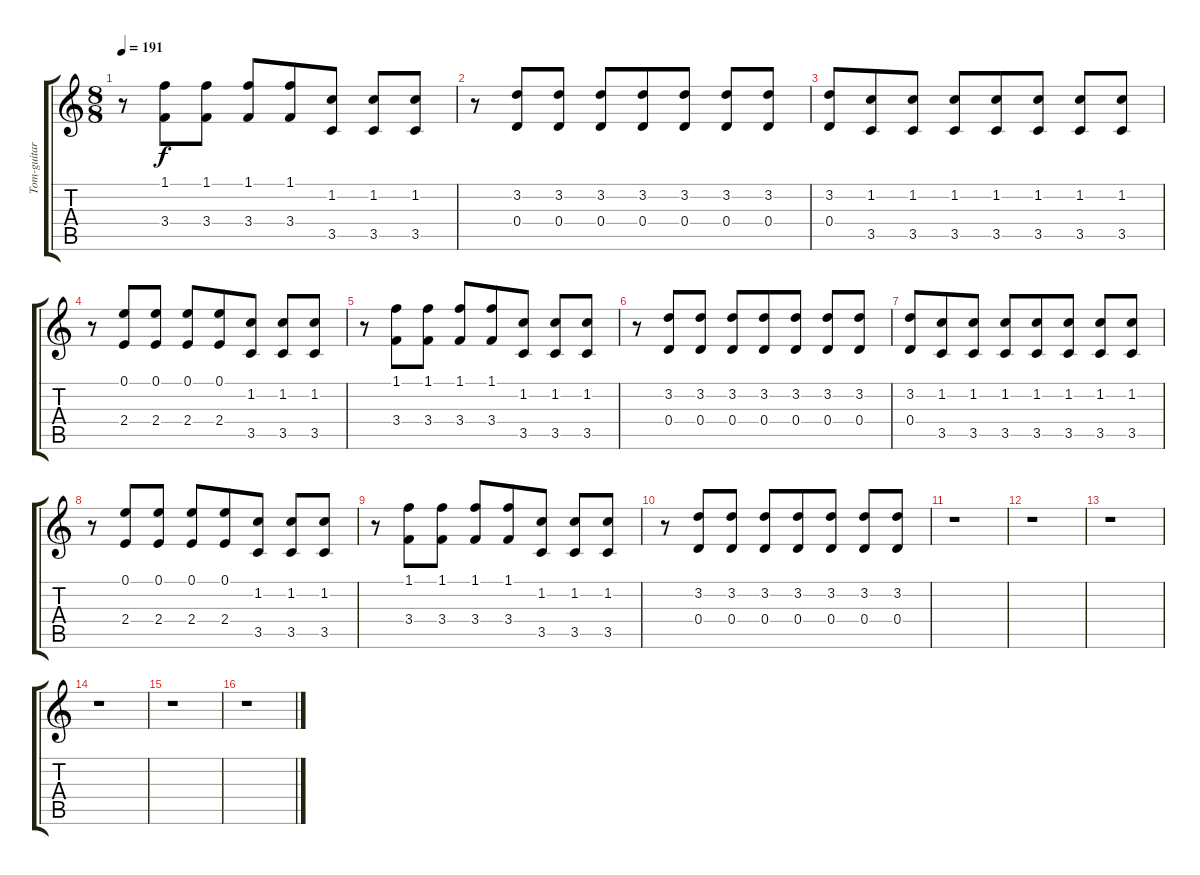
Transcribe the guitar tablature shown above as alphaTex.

\track ("Tom-guitar" "Tom-guitar") {instrument distortionguitar}
\staff {score tabs}
\tuning (E4 B3 G3 D3 A2 E2) {hide}
\ts (8 8)
\tempo 191
\clef g2
\ks c
r.8{dy f} (1.1 3.4).8 (1.1 3.4).8 (1.1 3.4).8 (1.1 3.4).8 (1.2 3.5).8 (1.2 3.5).8 (1.2 3.5).8 |
r.8 (3.2 0.4).8 (3.2 0.4).8 (3.2 0.4).8 (3.2 0.4).8 (3.2 0.4).8 (3.2 0.4).8 (3.2 0.4).8 |
(3.2 0.4).8 (1.2 3.5).8 (1.2 3.5).8 (1.2 3.5).8 (1.2 3.5).8 (1.2 3.5).8 (1.2 3.5).8 (1.2 3.5).8 |
r.8 (0.1 2.4).8 (0.1 2.4).8 (0.1 2.4).8 (0.1 2.4).8 (1.2 3.5).8 (1.2 3.5).8 (1.2 3.5).8 |
r.8 (1.1 3.4).8 (1.1 3.4).8 (1.1 3.4).8 (1.1 3.4).8 (1.2 3.5).8 (1.2 3.5).8 (1.2 3.5).8 |
r.8 (3.2 0.4).8 (3.2 0.4).8 (3.2 0.4).8 (3.2 0.4).8 (3.2 0.4).8 (3.2 0.4).8 (3.2 0.4).8 |
(3.2 0.4).8 (1.2 3.5).8 (1.2 3.5).8 (1.2 3.5).8 (1.2 3.5).8 (1.2 3.5).8 (1.2 3.5).8 (1.2 3.5).8 |
r.8 (0.1 2.4).8 (0.1 2.4).8 (0.1 2.4).8 (0.1 2.4).8 (1.2 3.5).8 (1.2 3.5).8 (1.2 3.5).8 |
r.8 (1.1 3.4).8 (1.1 3.4).8 (1.1 3.4).8 (1.1 3.4).8 (1.2 3.5).8 (1.2 3.5).8 (1.2 3.5).8 |
r.8 (3.2 0.4).8 (3.2 0.4).8 (3.2 0.4).8 (3.2 0.4).8 (3.2 0.4).8 (3.2 0.4).8 (3.2 0.4).8 |
r.1 |
r.1 |
r.1 |
r.1 |
r.1 |
r.1
